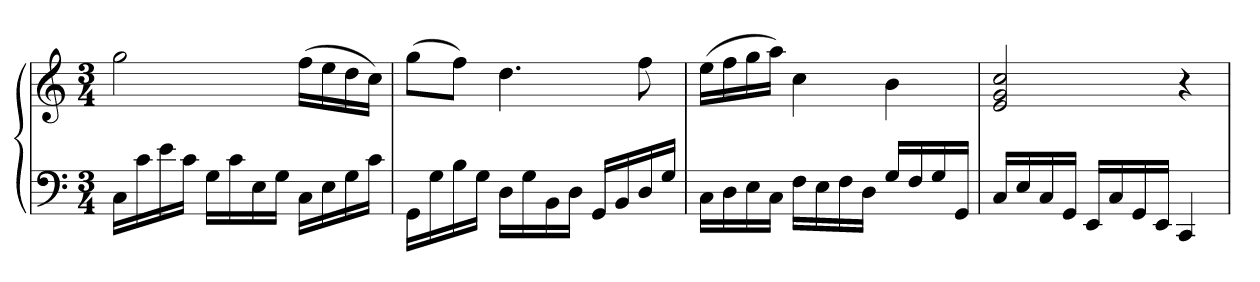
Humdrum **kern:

**kern	**kern
*part1	*part1
*staff2	*staff1
*clefF4	*clefG2
*k[]	*k[]
*M3/4	*M3/4
=	=
16CLL	2gg
16c	.
16e	.
16cJJ	.
16GLL	.
16c	.
16E	.
16GJJ	.
16CLL	(16ffLL
16E	16ee
16G	16dd
16cJJ	16ccJJ)
=331	=331
16GGLL	(8ggL
16G	.
16B	8ffJ)
16GJJ	.
16DLL	4.dd
16G	.
16BB	.
16DJJ	.
16GGLL	.
16BB	.
16D	8ff
16GJJ	.
=332	=332
16CLL	(16eeLL
16D	16ff
16E	16gg
16CJJ	16aaJJ)
16FLL	4cc
16E	.
16F	.
16DJJ	.
16GLL	4b
16F	.
16G	.
16GGJJ	.
=333	=333
16CLL	2e 2g 2cc
16E	.
16C	.
16GGJJ	.
16EELL	.
16C	.
16GG	.
16EEJJ	.
4CC	4r
=	=
*-	*-
